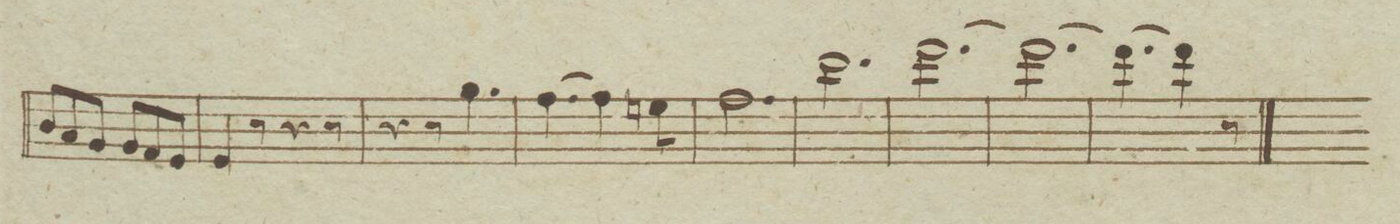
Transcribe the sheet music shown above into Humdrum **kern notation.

**kern	**dynam
*I"Flautto Secondo	*
*clefG2	*
*k[b-e-]	*
*met(c)	*
*M6/8	*
8b-/L	.
8a/	.
8g/J	.
8g/L	.
8f/	.
8e-/J	.
=69	=69
4e-/	.
8r	.
4r	.
8r	.
=70	=70
4r	.
8r	.
4.gg\	.
=71	=71
[4.ff\	.
4ff\]	.
8een\	.
=72	=72
2.ff\	.
=73	=73
2.bb-\	.
=74	=74
[2.ddd\	.
=75	=75
2.ddd\_	.
=76	=76
4.ddd\_	.
4ddd\]	.
8r	.
=77||	=77||
*k[f#]	*
*G:	*
*M2/4	*
*-	*-
